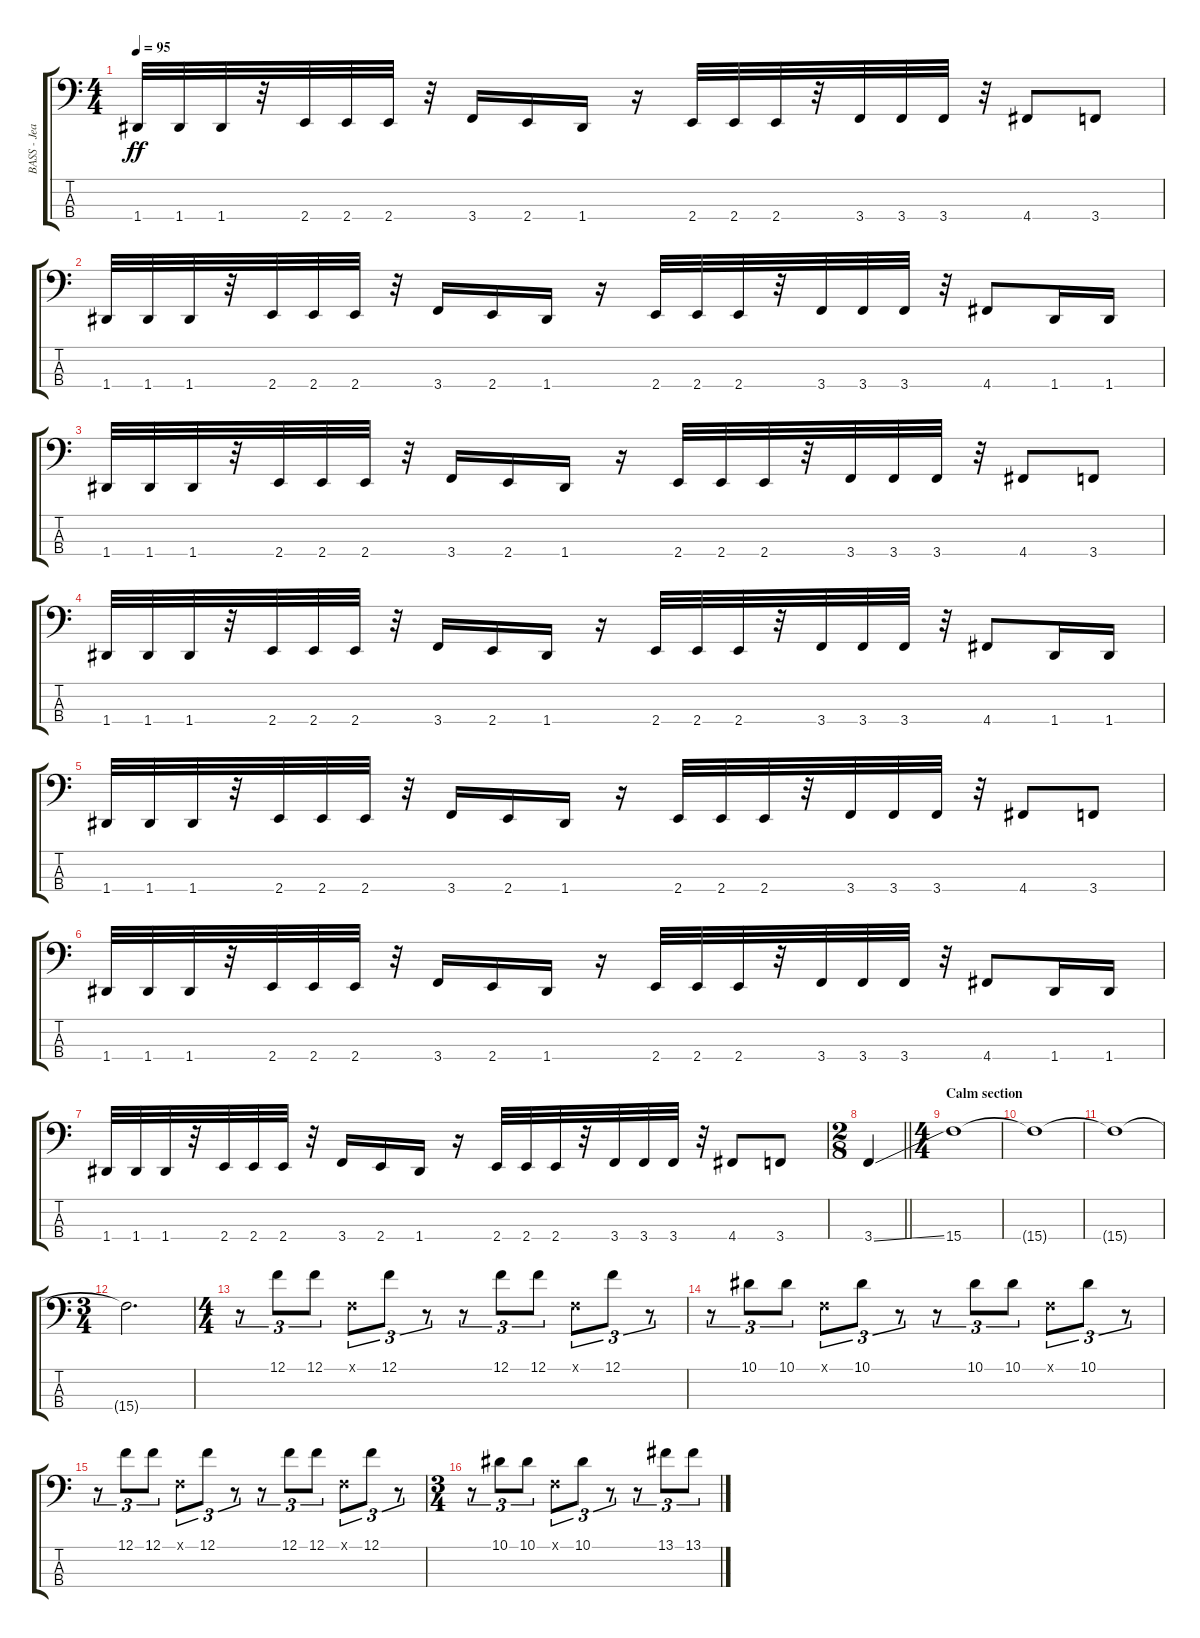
\track ("BASS - Jean Michel Labadie" "BASS - Jea") {instrument electricbasspick}
\staff {score tabs}
\tuning (F2 C2 G1 D1) {hide}
\ts (4 4)
\tempo 95
\clef f4
\ks c
1.4.32{dy ff} 1.4.32 1.4.32 r.32 2.4.32 2.4.32 2.4.32 r.32 3.4.16 2.4.16 1.4.16 r.16 2.4.32 2.4.32 2.4.32 r.32 3.4.32 3.4.32 3.4.32 r.32 4.4.8 3.4.8 |
1.4.32 1.4.32 1.4.32 r.32 2.4.32 2.4.32 2.4.32 r.32 3.4.16 2.4.16 1.4.16 r.16 2.4.32 2.4.32 2.4.32 r.32 3.4.32 3.4.32 3.4.32 r.32 4.4.8 1.4.16 1.4.16 |
1.4.32 1.4.32 1.4.32 r.32 2.4.32 2.4.32 2.4.32 r.32 3.4.16 2.4.16 1.4.16 r.16 2.4.32 2.4.32 2.4.32 r.32 3.4.32 3.4.32 3.4.32 r.32 4.4.8 3.4.8 |
1.4.32 1.4.32 1.4.32 r.32 2.4.32 2.4.32 2.4.32 r.32 3.4.16 2.4.16 1.4.16 r.16 2.4.32 2.4.32 2.4.32 r.32 3.4.32 3.4.32 3.4.32 r.32 4.4.8 1.4.16 1.4.16 |
1.4.32 1.4.32 1.4.32 r.32 2.4.32 2.4.32 2.4.32 r.32 3.4.16 2.4.16 1.4.16 r.16 2.4.32 2.4.32 2.4.32 r.32 3.4.32 3.4.32 3.4.32 r.32 4.4.8 3.4.8 |
1.4.32 1.4.32 1.4.32 r.32 2.4.32 2.4.32 2.4.32 r.32 3.4.16 2.4.16 1.4.16 r.16 2.4.32 2.4.32 2.4.32 r.32 3.4.32 3.4.32 3.4.32 r.32 4.4.8 1.4.16 1.4.16 |
1.4.32 1.4.32 1.4.32 r.32 2.4.32 2.4.32 2.4.32 r.32 3.4.16 2.4.16 1.4.16 r.16 2.4.32 2.4.32 2.4.32 r.32 3.4.32 3.4.32 3.4.32 r.32 4.4.8 3.4.8 |
\ts (2 8)
\barLineRight lightlight
3.4{ss}.4 |
\ts (4 4)
\section ("" "Calm section")
15.4.1 |
15.4{t}.1 |
15.4{t}.1 |
\ts (3 4)
15.4{t}.2{d} |
\ts (4 4)
r.8{tu (3 2) volume 12} 12.1.8{tu (3 2)} 12.1.8{tu (3 2)} 0.1{x}.8{tu (3 2)} 12.1.8{tu (3 2)} r.8{tu (3 2)} r.8{tu (3 2)} 12.1.8{tu (3 2)} 12.1.8{tu (3 2)} 0.1{x}.8{tu (3 2)} 12.1.8{tu (3 2)} r.8{tu (3 2)} |
r.8{tu (3 2)} 10.1.8{tu (3 2)} 10.1.8{tu (3 2)} 0.1{x}.8{tu (3 2)} 10.1.8{tu (3 2)} r.8{tu (3 2)} r.8{tu (3 2)} 10.1.8{tu (3 2)} 10.1.8{tu (3 2)} 0.1{x}.8{tu (3 2)} 10.1.8{tu (3 2)} r.8{tu (3 2)} |
r.8{tu (3 2)} 12.1.8{tu (3 2)} 12.1.8{tu (3 2)} 0.1{x}.8{tu (3 2)} 12.1.8{tu (3 2)} r.8{tu (3 2)} r.8{tu (3 2)} 12.1.8{tu (3 2)} 12.1.8{tu (3 2)} 0.1{x}.8{tu (3 2)} 12.1.8{tu (3 2)} r.8{tu (3 2)} |
\ts (3 4)
r.8{tu (3 2)} 10.1.8{tu (3 2)} 10.1.8{tu (3 2)} 0.1{x}.8{tu (3 2)} 10.1.8{tu (3 2)} r.8{tu (3 2)} r.8{tu (3 2)} 13.1.8{tu (3 2)} 13.1.8{tu (3 2)}
